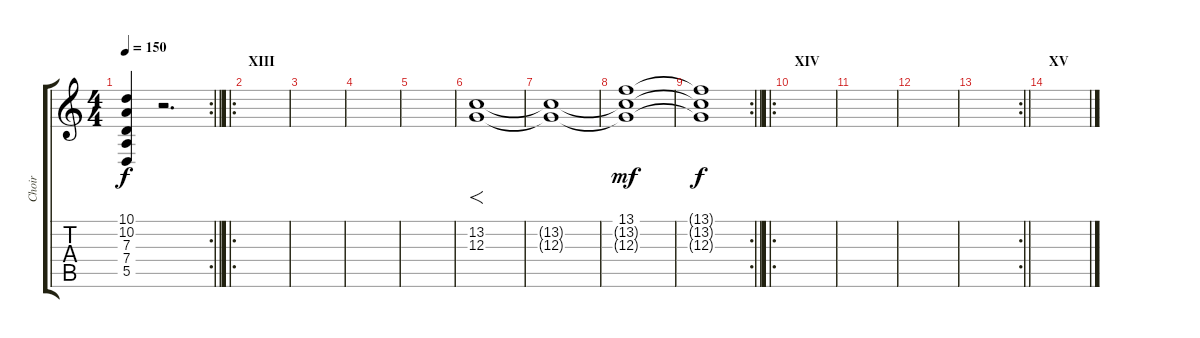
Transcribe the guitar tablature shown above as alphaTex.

\track ("Choir" "Choir") {instrument choiraahs}
\staff {score tabs}
\tuning (E4 B3 G3 D3 A2 E2) {hide}
\rc 2
\ts (4 4)
\tempo 150
\clef g2
\barLineRight lightlight
\ks c
(10.1{t} 10.2{t} 7.3{t} 7.4{t} 5.5{t}).4{dy f} r.2{d} |
\ro
\section ("" "XIII")
|
|
|
|
(13.2 12.3).1{f} |
(13.2{t} 12.3{t}).1 |
(13.1 13.2{t} 12.3{t}).1{dy mf} |
\rc 2
\barLineRight lightlight
(13.1{t} 13.2{t} 12.3{t}).1{dy f} |
\ro
\section ("" "XIV")
|
|
|
\rc 2
\barLineRight lightlight
|
\section ("" "XV")
